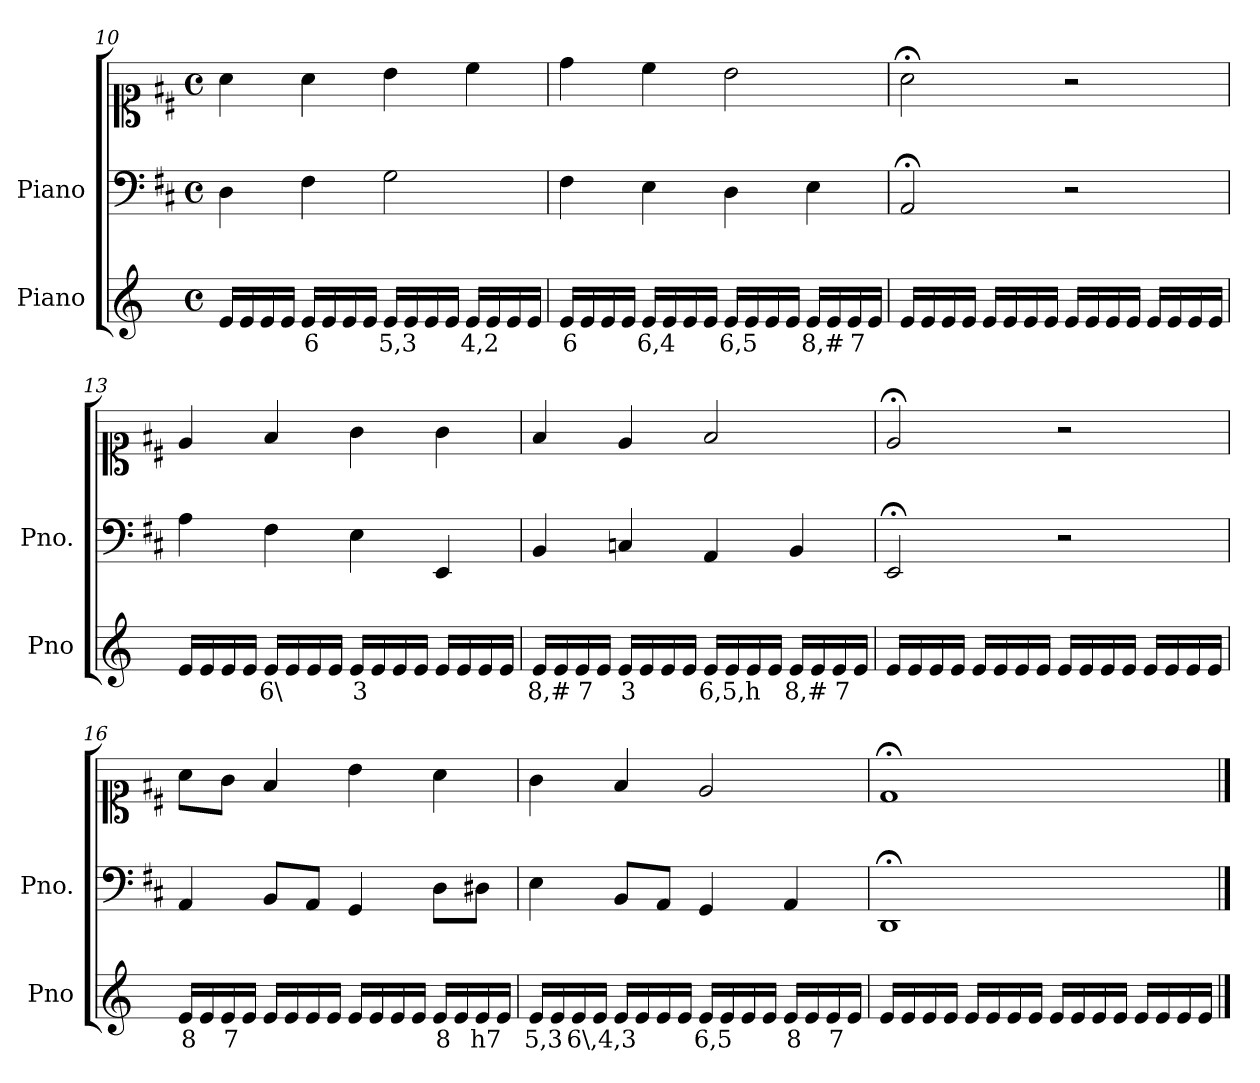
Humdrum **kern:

**kern	**text	**kern	**kern
*part2	*part2	*part1	*part1
*staff3	*staff3	*staff2	*staff1
*I"Piano	*	*I"Piano	*
*I'Pno	*	*I'Pno.	*
*clefG2	*	*clefF4	*clefC1
*k[]	*	*k[f#c#]	*k[f#c#]
*M4/4	*	*M4/4	*M4/4
*met(c)	*	*met(c)	*met(c)
=10	=10	=10	=10
16e/LL	.	4D\	4a\
16e/	.	.	.
16e/	.	.	.
16e/JJ	.	.	.
!	!LO:LY:b	!	!
16e/LL	6	4F#\	4a\
16e/	.	.	.
16e/	.	.	.
16e/JJ	.	.	.
!	!LO:LY:b	!	!
16e/LL	5,3	2G\	4b\
16e/	.	.	.
16e/	.	.	.
16e/JJ	.	.	.
!	!LO:LY:b	!	!
16e/LL	4,2	.	4cc#\
16e/	.	.	.
16e/	.	.	.
16e/JJ	.	.	.
=11	=11	=11	=11
!	!LO:LY:b	!	!
16e/LL	6	4F#\	4dd\
16e/	.	.	.
16e/	.	.	.
16e/JJ	.	.	.
!	!LO:LY:b	!	!
16e/LL	6,4	4E\	4cc#\
16e/	.	.	.
16e/	.	.	.
16e/JJ	.	.	.
!	!LO:LY:b	!	!
16e/LL	6,5	4D\	2b\
16e/	.	.	.
16e/	.	.	.
16e/JJ	.	.	.
!	!LO:LY:b	!	!
16e/LL	8,#	4E\	.
16e/	.	.	.
!	!LO:LY:b	!	!
16e/	7	.	.
16e/JJ	.	.	.
=12	=12	=12	=12
16e/LL	.	2AA;</	2a;<\
16e/	.	.	.
16e/	.	.	.
16e/JJ	.	.	.
16e/LL	.	.	.
16e/	.	.	.
16e/	.	.	.
16e/JJ	.	.	.
16e/LL	.	2r	2r
16e/	.	.	.
16e/	.	.	.
16e/JJ	.	.	.
16e/LL	.	.	.
16e/	.	.	.
16e/	.	.	.
16e/JJ	.	.	.
=13	=13	=13	=13
16e/LL	.	4A\	4e/
16e/	.	.	.
16e/	.	.	.
16e/JJ	.	.	.
!	!LO:LY:b	!	!
16e/LL	6\	4F#\	4f#/
16e/	.	.	.
16e/	.	.	.
16e/JJ	.	.	.
!	!LO:LY:b	!	!
16e/LL	3	4E\	4g\
16e/	.	.	.
16e/	.	.	.
16e/JJ	.	.	.
16e/LL	.	4EE/	4g\
16e/	.	.	.
16e/	.	.	.
16e/JJ	.	.	.
=14	=14	=14	=14
!	!LO:LY:b	!	!
16e/LL	8,#	4BB/	4f#/
16e/	.	.	.
!	!LO:LY:b	!	!
16e/	7	.	.
16e/JJ	.	.	.
!	!LO:LY:b	!	!
16e/LL	3	4Cn/	4e/
16e/	.	.	.
16e/	.	.	.
16e/JJ	.	.	.
!	!LO:LY:b	!	!
16e/LL	6,5,h	4AA/	2f#/
16e/	.	.	.
16e/	.	.	.
16e/JJ	.	.	.
!	!LO:LY:b	!	!
16e/LL	8,#	4BB/	.
16e/	.	.	.
!	!LO:LY:b	!	!
16e/	7	.	.
16e/JJ	.	.	.
=15	=15	=15	=15
16e/LL	.	2EE;</	2e;</
16e/	.	.	.
16e/	.	.	.
16e/JJ	.	.	.
16e/LL	.	.	.
16e/	.	.	.
16e/	.	.	.
16e/JJ	.	.	.
16e/LL	.	2r	2r
16e/	.	.	.
16e/	.	.	.
16e/JJ	.	.	.
16e/LL	.	.	.
16e/	.	.	.
16e/	.	.	.
16e/JJ	.	.	.
=16	=16	=16	=16
!	!LO:LY:b	!	!
16e/LL	8	4AA/	8a\L
16e/	.	.	.
!	!LO:LY:b	!	!
16e/	7	.	8g\J
16e/JJ	.	.	.
16e/LL	.	8BB/L	4f#/
16e/	.	.	.
16e/	.	8AA/J	.
16e/JJ	.	.	.
16e/LL	.	4GG/	4b\
16e/	.	.	.
16e/	.	.	.
16e/JJ	.	.	.
!	!LO:LY:b	!	!
16e/LL	8	8D\L	4a\
16e/	.	.	.
!	!LO:LY:b	!	!
16e/	h7	8D#X\J	.
16e/JJ	.	.	.
=17	=17	=17	=17
!	!LO:LY:b	!	!
16e/LL	5,3	4E\	4g\
16e/	.	.	.
!	!LO:LY:b	!	!
16e/	6\,4,3	.	.
16e/JJ	.	.	.
16e/LL	.	8BB/L	4f#/
16e/	.	.	.
16e/	.	8AA/J	.
16e/JJ	.	.	.
!	!LO:LY:b	!	!
16e/LL	6,5	4GG/	2e/
16e/	.	.	.
16e/	.	.	.
16e/JJ	.	.	.
!	!LO:LY:b	!	!
16e/LL	8	4AA/	.
16e/	.	.	.
!	!LO:LY:b	!	!
16e/	7	.	.
16e/JJ	.	.	.
=18	=18	=18	=18
16e/LL	.	1DD;<	1d;<
16e/	.	.	.
16e/	.	.	.
16e/JJ	.	.	.
16e/LL	.	.	.
16e/	.	.	.
16e/	.	.	.
16e/JJ	.	.	.
16e/LL	.	.	.
16e/	.	.	.
16e/	.	.	.
16e/JJ	.	.	.
16e/LL	.	.	.
16e/	.	.	.
16e/	.	.	.
16e/JJ	.	.	.
==	==	==	==
*-	*-	*-	*-
